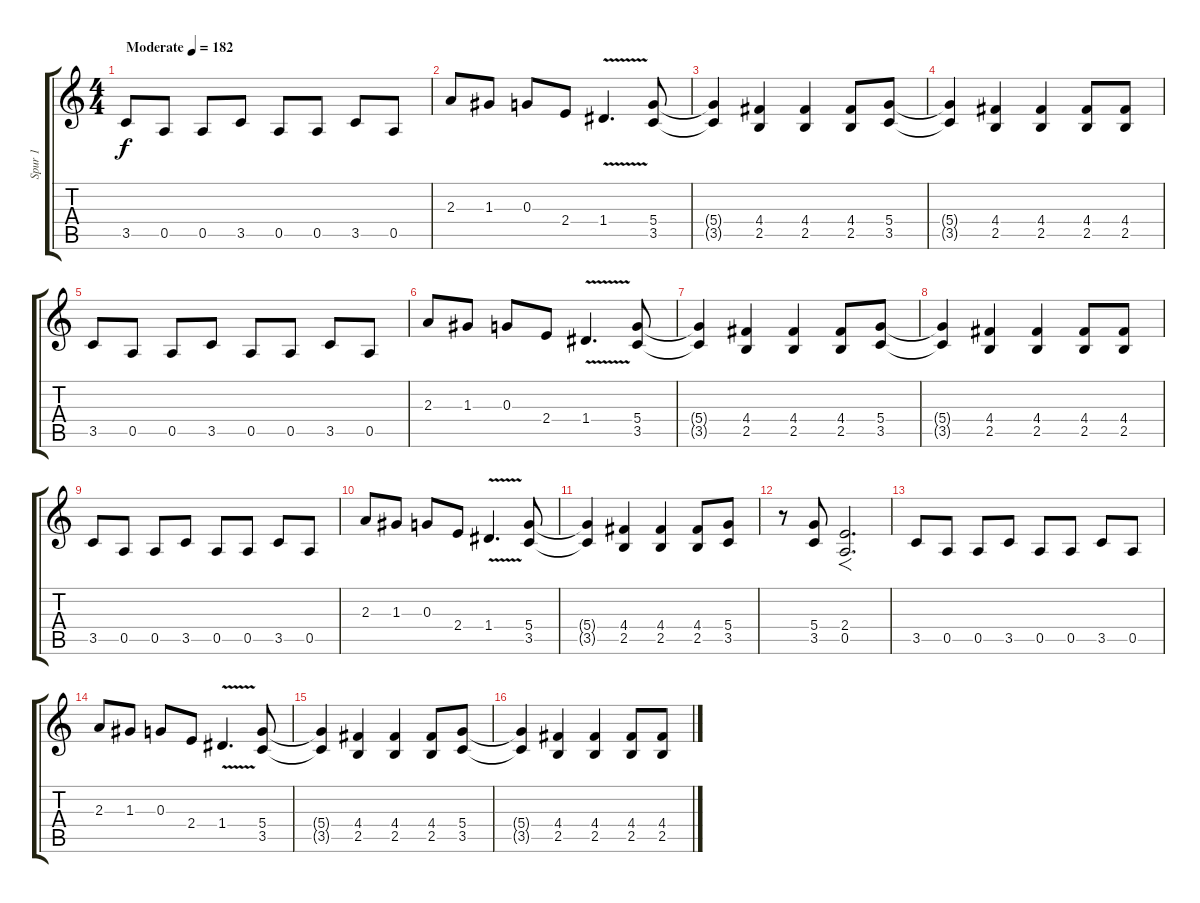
\track ("Spur 1" "Spur 1") {instrument distortionguitar}
\staff {score tabs}
\tuning (E4 B3 G3 D3 A2 E2) {hide}
\ts (4 4)
\tempo (182 "Moderate")
\clef g2
\ks c
3.5.8{dy f instrument distortionguitar} 0.5.8 0.5.8 3.5.8 0.5.8 0.5.8 3.5.8 0.5.8 |
2.3.8 1.3.8 0.3.8 2.4.8 1.4{v}.4{d} (5.4 3.5).8 |
(5.4{t} 3.5{t}).4 (4.4 2.5).4 (4.4 2.5).4 (4.4 2.5).8 (5.4 3.5).8 |
(5.4{t} 3.5{t}).4 (4.4 2.5).4 (4.4 2.5).4 (4.4 2.5).8 (4.4 2.5).8 |
3.5.8 0.5.8 0.5.8 3.5.8 0.5.8 0.5.8 3.5.8 0.5.8 |
2.3.8 1.3.8 0.3.8 2.4.8 1.4{v}.4{d} (5.4 3.5).8 |
(5.4{t} 3.5{t}).4 (4.4 2.5).4 (4.4 2.5).4 (4.4 2.5).8 (5.4 3.5).8 |
(5.4{t} 3.5{t}).4 (4.4 2.5).4 (4.4 2.5).4 (4.4 2.5).8 (4.4 2.5).8 |
3.5.8 0.5.8 0.5.8 3.5.8 0.5.8 0.5.8 3.5.8 0.5.8 |
2.3.8 1.3.8 0.3.8 2.4.8 1.4{v}.4{d} (5.4 3.5).8 |
(5.4{t} 3.5{t}).4 (4.4 2.5).4 (4.4 2.5).4 (4.4 2.5).8 (5.4 3.5).8 |
r.8 (5.4 3.5).8 (2.4 0.5).2{f d} |
3.5.8 0.5.8 0.5.8 3.5.8 0.5.8 0.5.8 3.5.8 0.5.8 |
2.3.8 1.3.8 0.3.8 2.4.8 1.4{v}.4{d} (5.4 3.5).8 |
(5.4{t} 3.5{t}).4 (4.4 2.5).4 (4.4 2.5).4 (4.4 2.5).8 (5.4 3.5).8 |
(5.4{t} 3.5{t}).4 (4.4 2.5).4 (4.4 2.5).4 (4.4 2.5).8 (4.4 2.5).8
